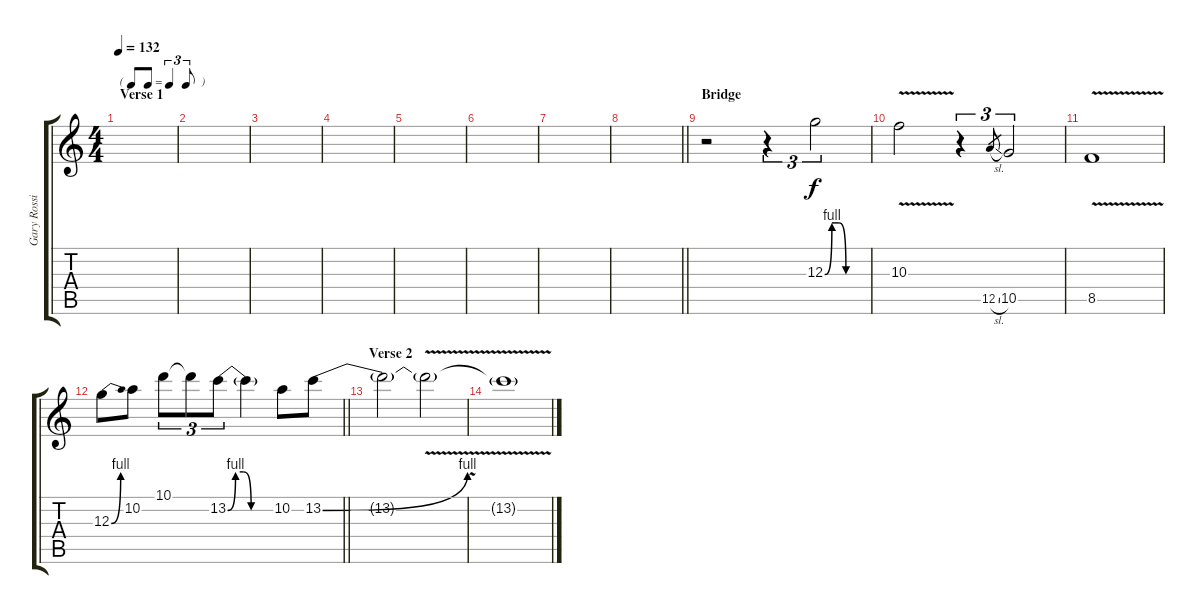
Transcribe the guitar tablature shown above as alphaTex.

\track ("Gary Rossington (Solos)" "Gary Rossi") {instrument overdrivenguitar}
\staff {score tabs}
\tuning (E4 B3 G3 D3 A2 E2) {hide}
\ts (4 4)
\tf triplet8th
\section ("" "Verse 1")
\tempo 132
\clef g2
\ks c
|
|
|
|
|
|
|
\barLineRight lightlight
|
\section ("" "Bridge")
r.2 r.4{tu (3 2)} 12.3{be (custom 0 0 10 4 20 4 30 0 60 0)}.2{tu (3 2)} |
10.3{v}.2 r.4{tu (3 2)} 12.5{sl}.8{gr} 10.5.2{tu (3 2)} |
8.5{v}.1 |
\barLineRight lightlight
12.3{be (bend 0 0 60 4)}.8 10.2.8 10.1.8{tu (3 2)} 10.1{t}.8{tu (3 2)} 13.2{be (custom 0 0 10 4 20 4 30 0 60 0)}.8{tu (3 2)} 13.2{t}.4 10.2.8 13.2{be (bend 0 0 60 4)}.8 |
\section ("" "Verse 2")
13.2{t}.2 13.2{v t}.2 |
13.2{t}.1
